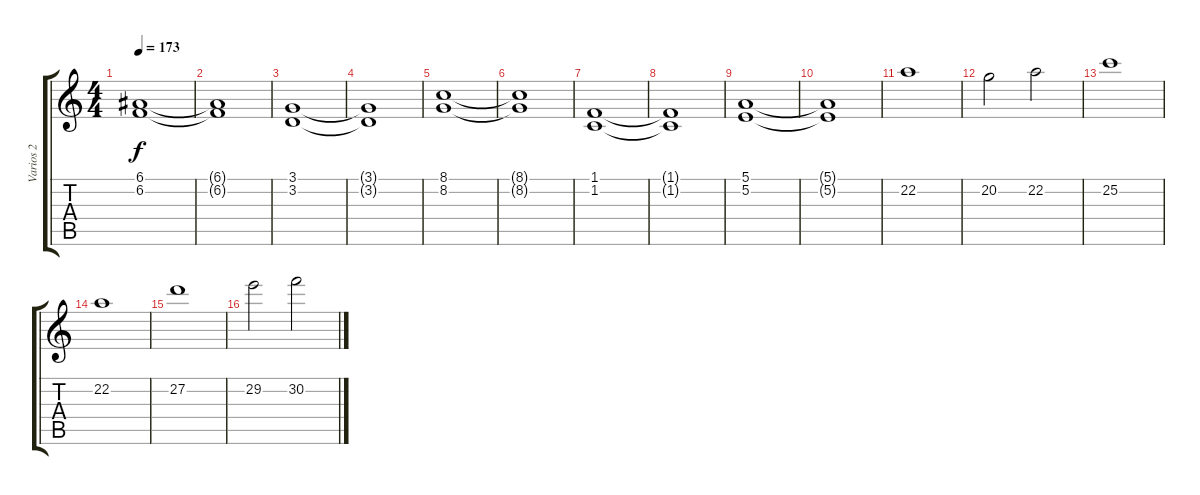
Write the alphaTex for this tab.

\track ("Varios 2" "Varios 2") {instrument stringensemble1}
\staff {score tabs}
\tuning (E4 B3 G3 D3 A2 E2) {hide}
\ts (4 4)
\tempo 173
\clef g2
\ks c
(6.1 6.2).1{dy f} |
(6.1{t} 6.2{t}).1 |
(3.1 3.2).1 |
(3.1{t} 3.2{t}).1 |
(8.1 8.2).1 |
(8.1{t} 8.2{t}).1 |
(1.1 1.2).1 |
(1.1{t} 1.2{t}).1 |
(5.1 5.2).1 |
(5.1{t} 5.2{t}).1 |
22.2.1 |
20.2.2 22.2.2 |
25.2.1 |
22.2.1 |
27.2.1 |
29.2.2 30.2.2
